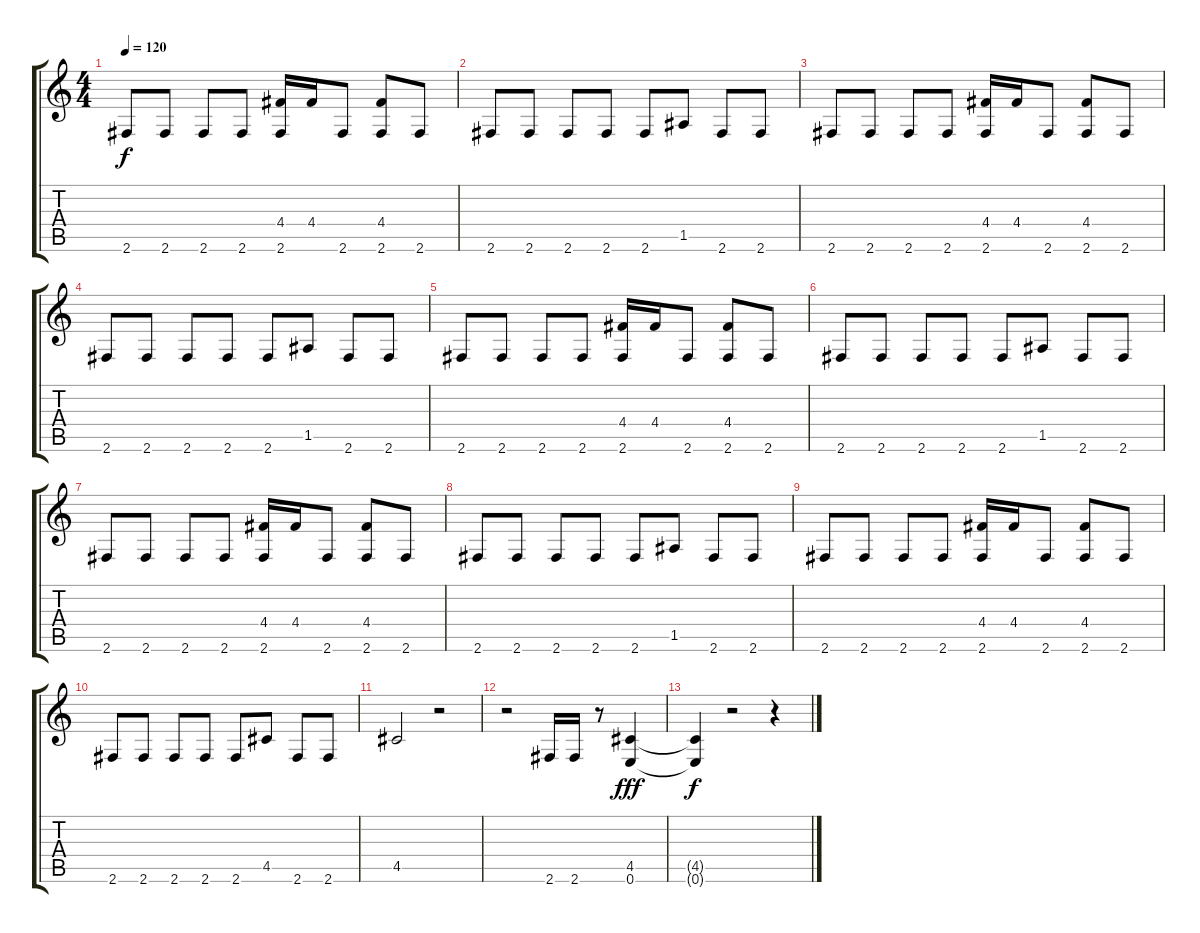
\track "" {instrument acousticguitarsteel}
\staff {score tabs}
\tuning (E4 B3 G3 D3 A2 E2) {hide}
\ts (4 4)
\tempo 120
\clef g2
\ks c
2.6.8{dy f} 2.6.8 2.6.8 2.6.8 (4.4 2.6).16 4.4.16 2.6.8 (4.4 2.6).8 2.6.8 |
2.6.8 2.6.8 2.6.8 2.6.8 2.6.8 1.5.8 2.6.8 2.6.8 |
2.6.8 2.6.8 2.6.8 2.6.8 (4.4 2.6).16 4.4.16 2.6.8 (4.4 2.6).8 2.6.8 |
2.6.8 2.6.8 2.6.8 2.6.8 2.6.8 1.5.8 2.6.8 2.6.8 |
2.6.8 2.6.8 2.6.8 2.6.8 (4.4 2.6).16 4.4.16 2.6.8 (4.4 2.6).8 2.6.8 |
2.6.8 2.6.8 2.6.8 2.6.8 2.6.8 1.5.8 2.6.8 2.6.8 |
2.6.8 2.6.8 2.6.8 2.6.8 (4.4 2.6).16 4.4.16 2.6.8 (4.4 2.6).8 2.6.8 |
2.6.8 2.6.8 2.6.8 2.6.8 2.6.8 1.5.8 2.6.8 2.6.8 |
2.6.8 2.6.8 2.6.8 2.6.8 (4.4 2.6).16 4.4.16 2.6.8 (4.4 2.6).8 2.6.8 |
2.6.8 2.6.8 2.6.8 2.6.8 2.6.8 4.5.8 2.6.8 2.6.8 |
4.5.2 r.2 |
r.2 2.6.16{volume 15} 2.6.16 r.8 (4.5 0.6).4{dy fff} |
(4.5{t} 0.6{t}).4{dy f} r.2 r.4
